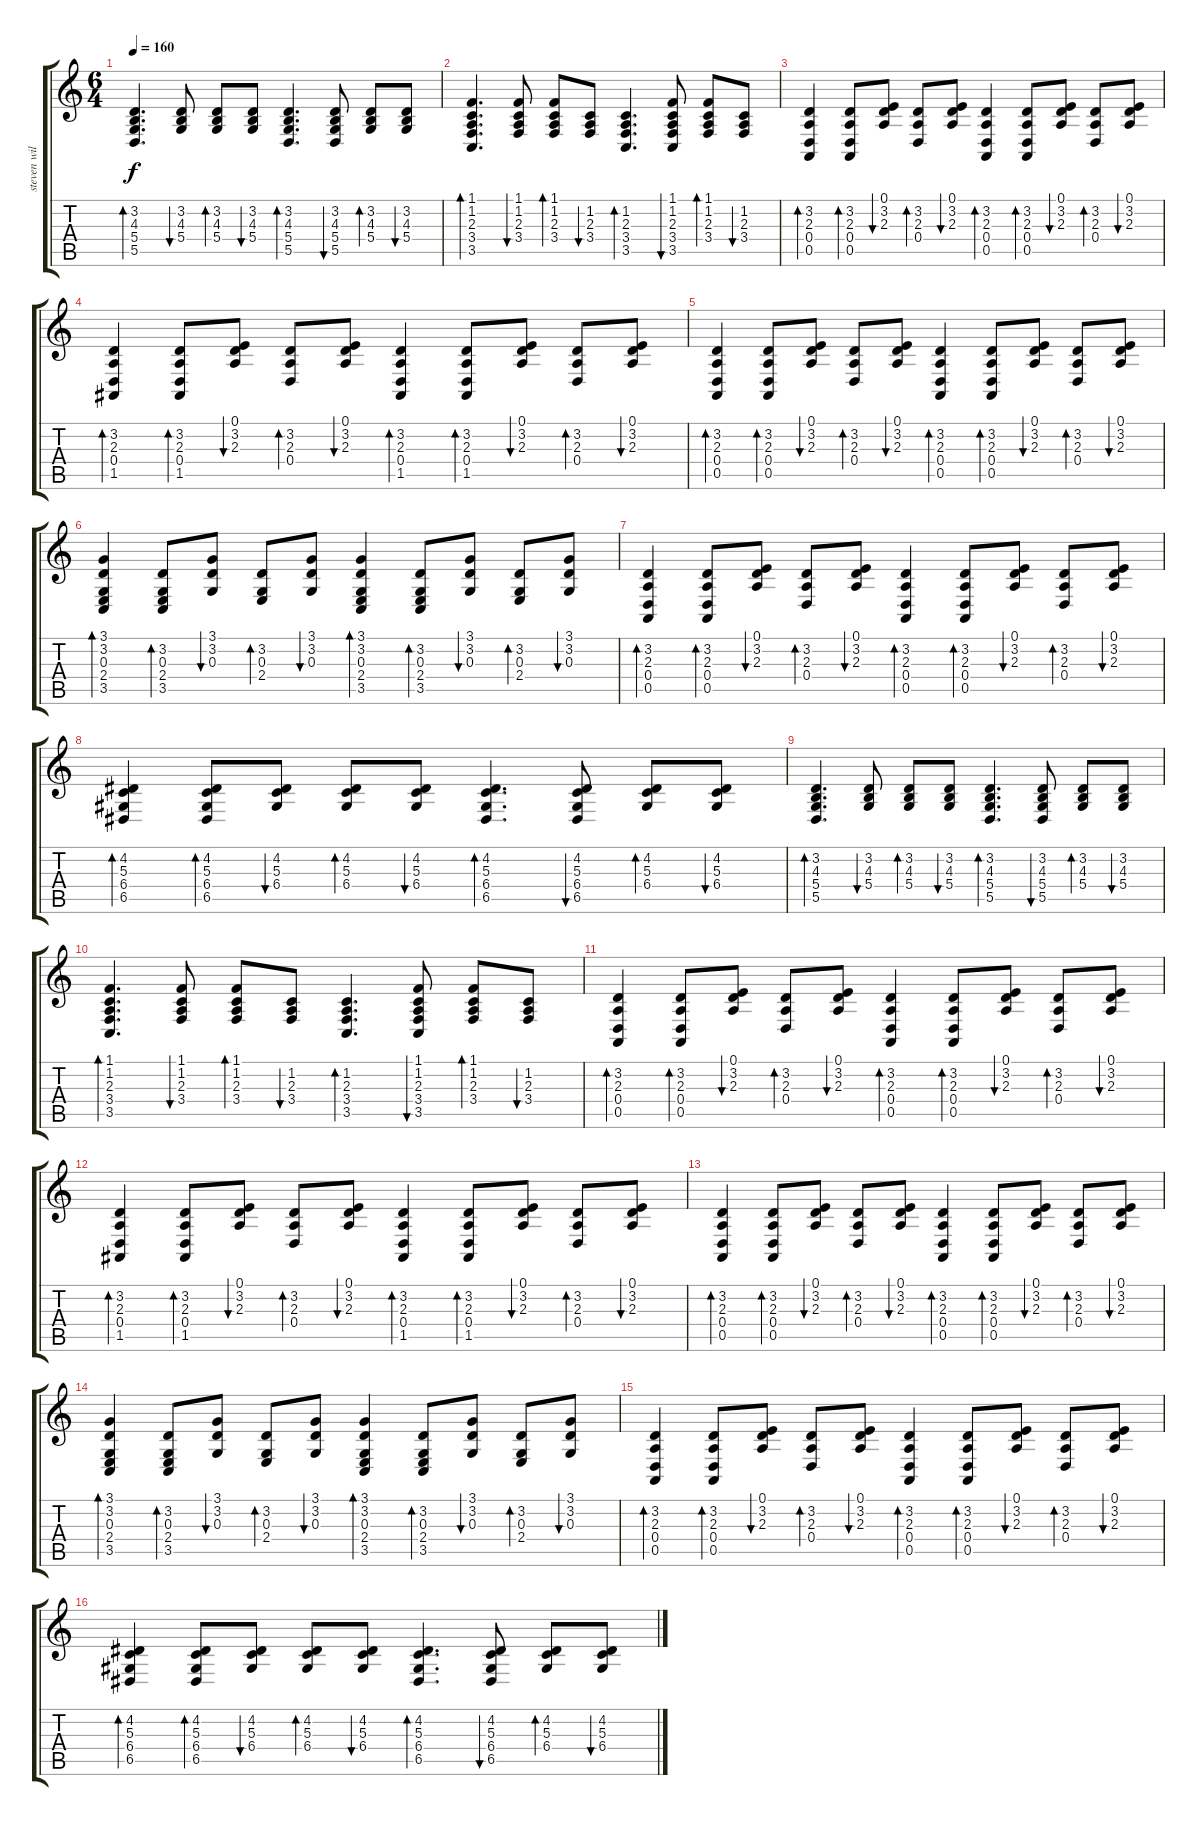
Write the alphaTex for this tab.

\track ("steven wilson ( guitar 2 )" "steven wil") {instrument stringensemble1}
\staff {score tabs}
\tuning (E4 B3 G3 D3 A2 D2) {hide}
\ts (6 4)
\tempo 160
\clef g2
\ks c
(3.2 4.3 5.4 5.5).4{d bd 60 dy f} (3.2 4.3 5.4).8{bu 60} (3.2 4.3 5.4).8{bd 60} (3.2 4.3 5.4).8{bu 60} (3.2 4.3 5.4 5.5).4{d bd 60} (3.2 4.3 5.4 5.5).8{bu 60} (3.2 4.3 5.4).8{bd 60} (3.2 4.3 5.4).8{bu 60} |
(1.1 1.2 2.3 3.4 3.5).4{d bd 60} (1.1 1.2 2.3 3.4).8{bu 60} (1.1 1.2 2.3 3.4).8{bd 60} (1.2 2.3 3.4).8{bu 60} (1.2 2.3 3.4 3.5).4{d bd 60} (1.1 1.2 2.3 3.4 3.5).8{bu 60} (1.1 1.2 2.3 3.4).8{bd 60} (1.2 2.3 3.4).8{bu 60} |
(3.2 2.3 0.4 0.5).4{bd 60} (3.2 2.3 0.4 0.5).8{bd 60} (0.1 3.2 2.3).8{bu 60} (3.2 2.3 0.4).8{bd 60} (0.1 3.2 2.3).8{bu 60} (3.2 2.3 0.4 0.5).4{bd 60} (3.2 2.3 0.4 0.5).8{bd 60} (0.1 3.2 2.3).8{bu 60} (3.2 2.3 0.4).8{bd 60} (0.1 3.2 2.3).8{bu 60} |
(3.2 2.3 0.4 1.5).4{bd 60} (3.2 2.3 0.4 1.5).8{bd 60} (0.1 3.2 2.3).8{bu 60} (3.2 2.3 0.4).8{bd 60} (0.1 3.2 2.3).8{bu 60} (3.2 2.3 0.4 1.5).4{bd 60} (3.2 2.3 0.4 1.5).8{bd 60} (0.1 3.2 2.3).8{bu 60} (3.2 2.3 0.4).8{bd 60} (0.1 3.2 2.3).8{bu 60} |
(3.2 2.3 0.4 0.5).4{bd 60} (3.2 2.3 0.4 0.5).8{bd 60} (0.1 3.2 2.3).8{bu 60} (3.2 2.3 0.4).8{bd 60} (0.1 3.2 2.3).8{bu 60} (3.2 2.3 0.4 0.5).4{bd 60} (3.2 2.3 0.4 0.5).8{bd 60} (0.1 3.2 2.3).8{bu 60} (3.2 2.3 0.4).8{bd 60} (0.1 3.2 2.3).8{bu 60} |
(3.1 3.2 0.3 2.4 3.5).4{bd 60} (3.2 0.3 2.4 3.5).8{bd 60} (3.1 3.2 0.3).8{bu 60} (3.2 0.3 2.4).8{bd 60} (3.1 3.2 0.3).8{bu 60} (3.1 3.2 0.3 2.4 3.5).4{bd 60} (3.2 0.3 2.4 3.5).8{bd 60} (3.1 3.2 0.3).8{bu 60} (3.2 0.3 2.4).8{bd 60} (3.1 3.2 0.3).8{bu 60} |
(3.2 2.3 0.4 0.5).4{bd 60} (3.2 2.3 0.4 0.5).8{bd 60} (0.1 3.2 2.3).8{bu 60} (3.2 2.3 0.4).8{bd 60} (0.1 3.2 2.3).8{bu 60} (3.2 2.3 0.4 0.5).4{bd 60} (3.2 2.3 0.4 0.5).8{bd 60} (0.1 3.2 2.3).8{bu 60} (3.2 2.3 0.4).8{bd 60} (0.1 3.2 2.3).8{bu 60} |
(4.2 5.3 6.4 6.5).4{bd 60} (4.2 5.3 6.4 6.5).8{bd 60} (4.2 5.3 6.4).8{bu 60} (4.2 5.3 6.4).8{bd 60} (4.2 5.3 6.4).8{bu 60} (4.2 5.3 6.4 6.5).4{d bd 60} (4.2 5.3 6.4 6.5).8{bu 60} (4.2 5.3 6.4).8{bd 60} (4.2 5.3 6.4).8{bu 60} |
(3.2 4.3 5.4 5.5).4{d bd 60} (3.2 4.3 5.4).8{bu 60} (3.2 4.3 5.4).8{bd 60} (3.2 4.3 5.4).8{bu 60} (3.2 4.3 5.4 5.5).4{d bd 60} (3.2 4.3 5.4 5.5).8{bu 60} (3.2 4.3 5.4).8{bd 60} (3.2 4.3 5.4).8{bu 60} |
(1.1 1.2 2.3 3.4 3.5).4{d bd 60} (1.1 1.2 2.3 3.4).8{bu 60} (1.1 1.2 2.3 3.4).8{bd 60} (1.2 2.3 3.4).8{bu 60} (1.2 2.3 3.4 3.5).4{d bd 60} (1.1 1.2 2.3 3.4 3.5).8{bu 60} (1.1 1.2 2.3 3.4).8{bd 60} (1.2 2.3 3.4).8{bu 60} |
(3.2 2.3 0.4 0.5).4{bd 60} (3.2 2.3 0.4 0.5).8{bd 60} (0.1 3.2 2.3).8{bu 60} (3.2 2.3 0.4).8{bd 60} (0.1 3.2 2.3).8{bu 60} (3.2 2.3 0.4 0.5).4{bd 60} (3.2 2.3 0.4 0.5).8{bd 60} (0.1 3.2 2.3).8{bu 60} (3.2 2.3 0.4).8{bd 60} (0.1 3.2 2.3).8{bu 60} |
(3.2 2.3 0.4 1.5).4{bd 60} (3.2 2.3 0.4 1.5).8{bd 60} (0.1 3.2 2.3).8{bu 60} (3.2 2.3 0.4).8{bd 60} (0.1 3.2 2.3).8{bu 60} (3.2 2.3 0.4 1.5).4{bd 60} (3.2 2.3 0.4 1.5).8{bd 60} (0.1 3.2 2.3).8{bu 60} (3.2 2.3 0.4).8{bd 60} (0.1 3.2 2.3).8{bu 60} |
(3.2 2.3 0.4 0.5).4{bd 60} (3.2 2.3 0.4 0.5).8{bd 60} (0.1 3.2 2.3).8{bu 60} (3.2 2.3 0.4).8{bd 60} (0.1 3.2 2.3).8{bu 60} (3.2 2.3 0.4 0.5).4{bd 60} (3.2 2.3 0.4 0.5).8{bd 60} (0.1 3.2 2.3).8{bu 60} (3.2 2.3 0.4).8{bd 60} (0.1 3.2 2.3).8{bu 60} |
(3.1 3.2 0.3 2.4 3.5).4{bd 60} (3.2 0.3 2.4 3.5).8{bd 60} (3.1 3.2 0.3).8{bu 60} (3.2 0.3 2.4).8{bd 60} (3.1 3.2 0.3).8{bu 60} (3.1 3.2 0.3 2.4 3.5).4{bd 60} (3.2 0.3 2.4 3.5).8{bd 60} (3.1 3.2 0.3).8{bu 60} (3.2 0.3 2.4).8{bd 60} (3.1 3.2 0.3).8{bu 60} |
(3.2 2.3 0.4 0.5).4{bd 60} (3.2 2.3 0.4 0.5).8{bd 60} (0.1 3.2 2.3).8{bu 60} (3.2 2.3 0.4).8{bd 60} (0.1 3.2 2.3).8{bu 60} (3.2 2.3 0.4 0.5).4{bd 60} (3.2 2.3 0.4 0.5).8{bd 60} (0.1 3.2 2.3).8{bu 60} (3.2 2.3 0.4).8{bd 60} (0.1 3.2 2.3).8{bu 60} |
(4.2 5.3 6.4 6.5).4{bd 60} (4.2 5.3 6.4 6.5).8{bd 60} (4.2 5.3 6.4).8{bu 60} (4.2 5.3 6.4).8{bd 60} (4.2 5.3 6.4).8{bu 60} (4.2 5.3 6.4 6.5).4{d bd 60} (4.2 5.3 6.4 6.5).8{bu 60} (4.2 5.3 6.4).8{bd 60} (4.2 5.3 6.4).8{bu 60}
